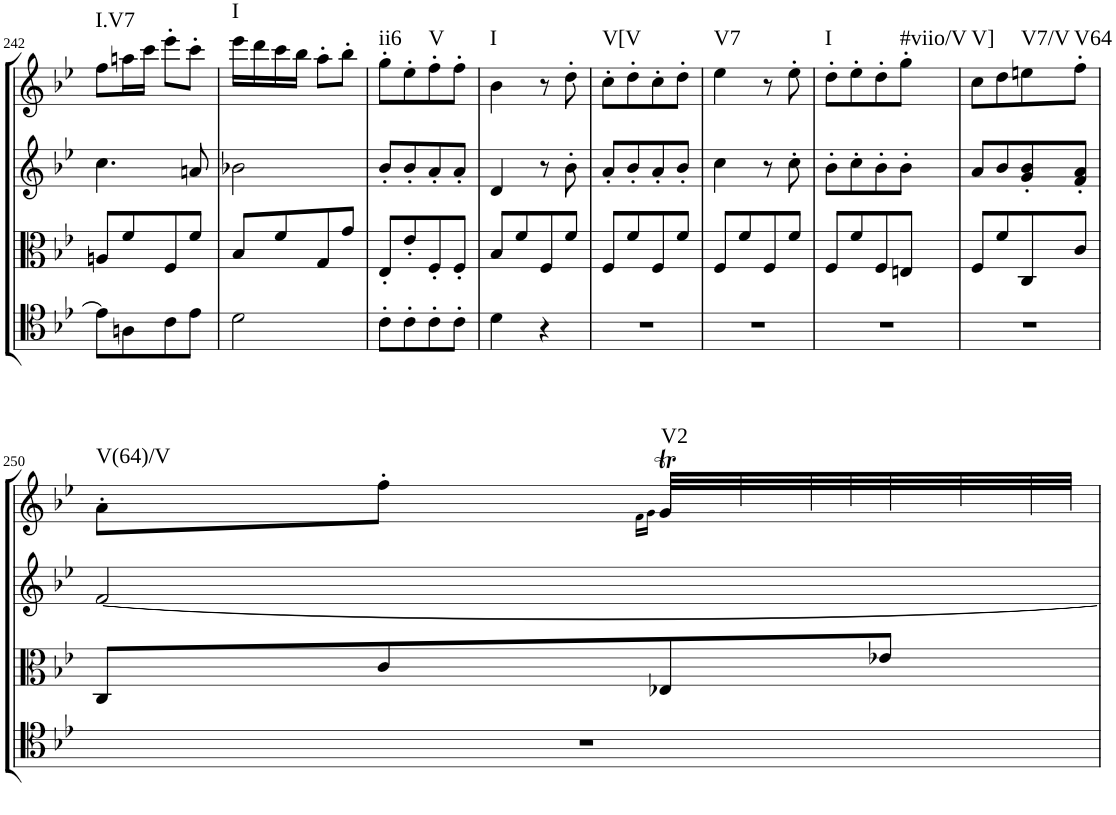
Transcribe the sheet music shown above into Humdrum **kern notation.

**kern	**kern	**kern	**kern	**harte
*part4	*part3	*part2	*part1	*part1
*staff4	*staff3	*staff2	*staff1	*
*I"Cello	*I"Viola	*I"2nd Violin	*I"1st Violin	*
*	*I'Vla	*I'Vln	*I'Vln	*
!!LO:PB:g=z
*clefC4	*clefC3	*clefG2	*clefG2	*
*k[b-e-]	*k[b-e-]	*k[b-e-]	*k[b-e-]	*
*B-:	*B-:	*B-:	*B-:	*
*M2/4	*M2/4	*M2/4	*M2/4	*
=242	=242	=242	=242	=242
!	!	!	!	!LO:H:kt=I.V7
8e-\L]	8An/L	4.cc\	8ff\L	N
8An\	8f/	.	16aan\L	.
.	.	.	16ccc\JJ	.
8c\	8F/	.	8eee-'\L	.
8e-\J	8f/J	8an/	8ccc'\J	.
=243	=243	=243	=243	=243
!	!	!	!	!LO:H:kt=I
2d\	8B-/L	2b-X\	16eee-\LL	N
.	.	.	16ddd\	.
.	8f/	.	16ccc\	.
.	.	.	16bb-\JJ	.
.	8G/	.	8aa'\L	.
.	8g/J	.	8bb-'\J	.
=244	=244	=244	=244	=244
!	!	!	!	!LO:H:kt=ii6
8c'\L	8E-'/L	8b-'/L	8gg'\L	N
8c'\	8e-'/	8b-'/	8ee-'\	.
!	!	!	!	!LO:H:kt=V
8c'\	8F'/	8a'/	8ff'\	N
8c'\J	8F'/J	8a'/J	8ff'\J	.
=245	=245	=245	=245	=245
!	!	!	!	!LO:H:kt=I
4d\	8B-/L	4d/	4b-\	N
.	8f/	.	.	.
4r	8F/	8r	8r	.
.	8f/J	8b-'\	8dd'\	.
=246	=246	=246	=246	=246
!	!	!	!	!LO:H:kt=V[V
2r	8F/L	8a'/L	8cc'\L	N
.	8f/	8b-'/	8dd'\	.
.	8F/	8a'/	8cc'\	.
.	8f/J	8b-'/J	8dd'\J	.
=247	=247	=247	=247	=247
!	!	!	!	!LO:H:kt=V7
2r	8F/L	4cc\	4ee-\	N
.	8f/	.	.	.
.	8F/	8r	8r	.
.	8f/J	8cc'\	8ee-'\	.
=248	=248	=248	=248	=248
!	!	!	!	!LO:H:kt=I
2r	8F/L	8b-'\L	8dd'\L	N
.	8f/	8cc'\	8ee-'\	.
.	8F/	8b-'\	8dd'\	.
!	!	!	!	!LO:H:kt=#viio/V
.	8En/J	8b-'\J	8gg'\J	N
=249	=249	=249	=249	=249
!	!	!	!	!LO:H:kt=V]
2r	8F/L	8a/L	8cc\L	N
.	8f/	8b-/	8dd\	.
!	!	!	!	!LO:H:kt=V7/V
.	8C/	8g/' 8b-/'	8een\	N
!	!	!	!	!LO:H:kt=V64
.	8c/J	8f/' 8a/'J	8ff'\J	N
!!LO:LB:g=z
=250	=250	=250	=250	=250
*	*	*	*^	*
!	!	!	!	!	!LO:H:kt=V(64)/V
2r	8C/L	[2f/	8a'\L	4ryy	N
.	8c/	.	8ff'\J	.	.
.	.	.	.	16qf\LL	.
.	.	.	.	16qg\JJ	.
!	!	!	!	!	!LO:H:kt=V2
.	8E-X/	.	4gT/	32g/LLL	N
.	.	.	.	32a/	.
.	.	.	.	32g/	.
.	.	.	.	32a/	.
.	8e-X/J	.	.	32g/	.
.	.	.	.	32a/	.
.	.	.	.	32f/	.
.	.	.	.	32g/JJJ	.
*	*	*	*v	*v	*
=	=	=	=	=
*-	*-	*-	*-	*-
